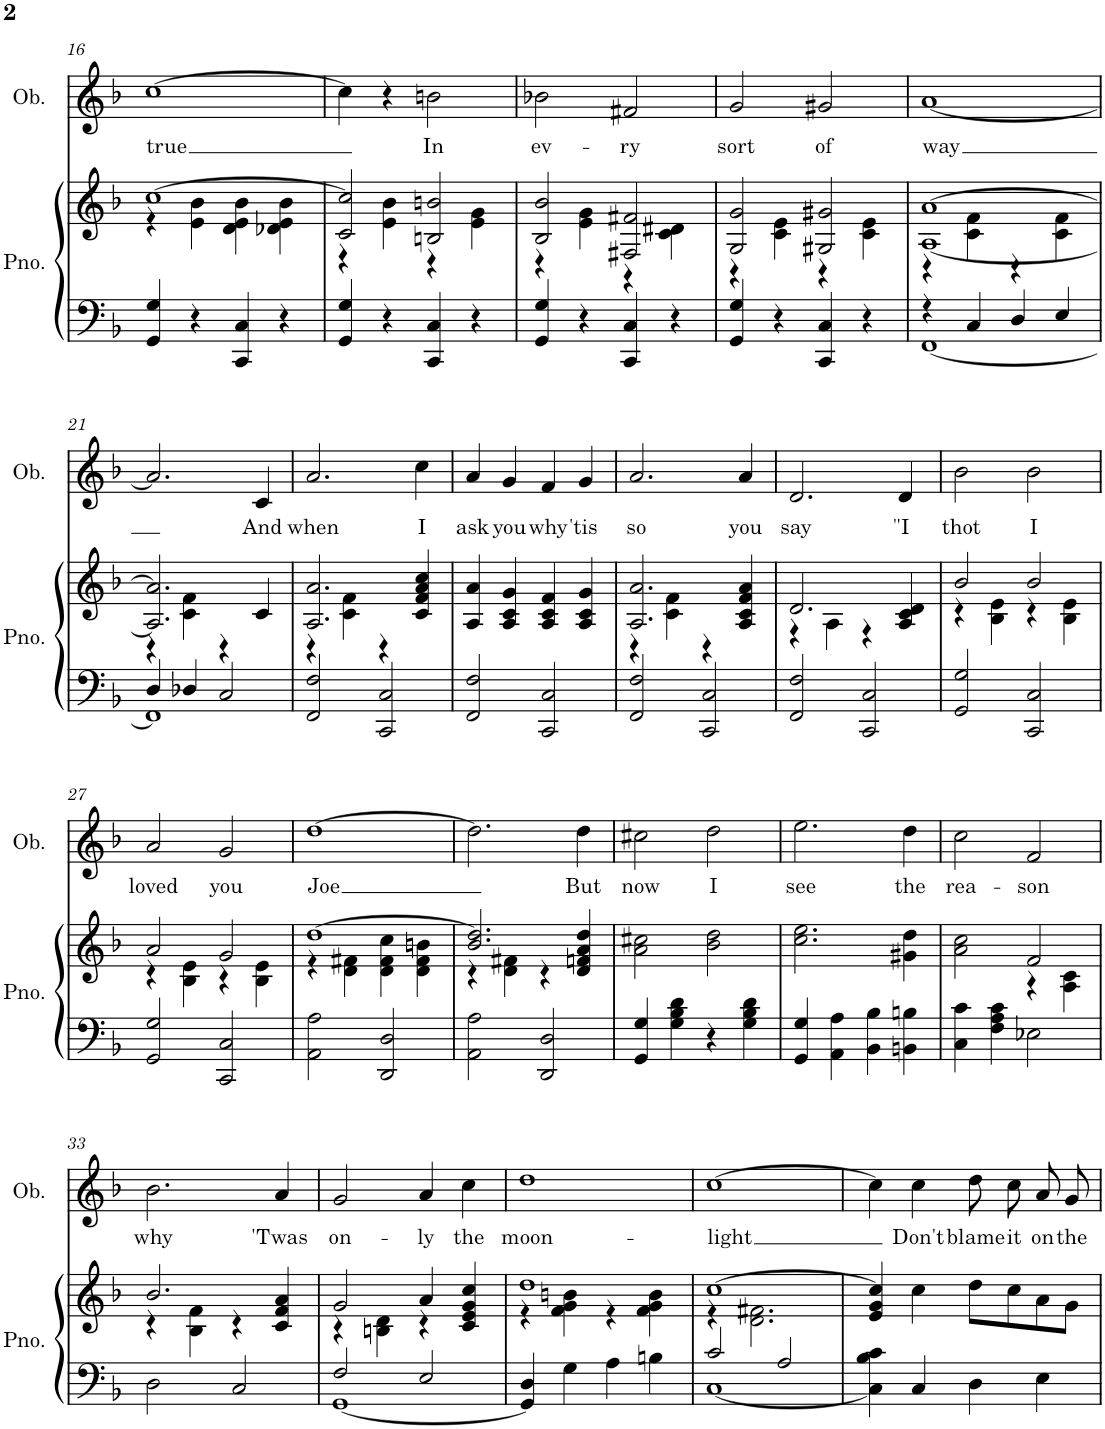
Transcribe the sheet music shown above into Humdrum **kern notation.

**kern	**kern	**kern	**text
*part2	*part2	*part1	*part1
*staff3	*staff2	*staff1	*staff1
*I"Piano	*	*I"Oboe	*
*I'Pno.	*	*I'Ob.	*
!!LO:PB:g=z
*clefF4	*clefG2	*clefG2	*
*k[b-]	*k[b-]	*k[b-]	*
*M2/2	*M2/2	*M2/2	*
*met(c|)	*met(c|)	*met(c|)	*
=16	=16	=16	=16
*	*^	*	*
!	!	!	!	!LO:LY:b
4GG/ 4G/	[1cc	4r	[1cc	true
4r	.	4e\ 4b-\	.	.
4CC/ 4C/	.	4d\ 4e\ 4b-\	.	.
4r	.	4d-X\ 4e\ 4b-\	.	.
=17	=17	=17	=17	=17
4GG/ 4G/	2c/ 2cc/]	4r	4cc\]	.
4r	.	4e\ 4b-\	4r	.
!	!	!	!	!LO:LY:b
4CC/ 4C/	2Bn/ 2bn/	4r	2bn\	In
4r	.	4e\ 4g\	.	.
=18	=18	=18	=18	=18
!	!	!	!	!LO:LY:b
4GG/ 4G/	2B-/ 2b-/	4r	2b-X\	ev-
4r	.	4e\ 4g\	.	.
!	!	!	!	!LO:LY:b
4CC/ 4C/	2F#X/ 2f#X/	4r	2f#X/	-ry
4r	.	4c\ 4d#X\	.	.
=19	=19	=19	=19	=19
!	!	!	!	!LO:LY:b
4GG/ 4G/	2G/ 2g/	4r	2g/	sort
4r	.	4c\ 4e\	.	.
!	!	!	!	!LO:LY:b
4CC/ 4C/	2G#X/ 2g#X/	4r	2g#X/	of
4r	.	4c\ 4e\	.	.
=20	=20	=20	=20	=20
*^	*	*	*	*
!	!	!	!	!	!LO:LY:b
4r	[1FF	[<1A [1a	4r	[1a	way
4C/	.	.	4c\ 4f\	.	.
4D/	.	.	4r	.	.
4E/	.	.	4c\ 4f\	.	.
!!LO:LB:g=z
=21	=21	=21	=21	=21	=21
4D/	1FF]	2.A/] 2.a/]	4r	2.a/]	.
4D-X/	.	.	4c\ 4f\	.	.
2C/	.	.	4r	.	.
!	!	!	!	!	!LO:LY:b
.	.	4c/	4ryy	4c/	And
*v	*v	*	*	*	*
=22	=22	=22	=22	=22
!	!	!	!	!LO:LY:b
2FF/ 2F/	2.A/ 2.a/	4r	2.a/	when
.	.	4c\ 4f\	.	.
2CC/ 2C/	.	4r	.	.
!	!	!	!	!LO:LY:b
.	4c/ 4f/ 4a/ 4cc/	4ryy	4cc\	I
=23	=23	=23	=23	=23
!	!	!	!	!LO:LY:b
*	*v	*v	*	*
2FF/ 2F/	4A/ 4a/	4a/	ask
!	!	!	!LO:LY:b
.	4A/ 4c/ 4g/	4g/	you
!	!	!	!LO:LY:b
2CC/ 2C/	4A/ 4c/ 4f/	4f/	why
!	!	!	!LO:LY:b
.	4A/ 4c/ 4g/	4g/	'tis
=24	=24	=24	=24
*	*^	*	*
!	!	!	!	!LO:LY:b
2FF/ 2F/	2.A/ 2.a/	4r	2.a/	so
.	.	4c\ 4f\	.	.
2CC/ 2C/	.	4r	.	.
!	!	!	!	!LO:LY:b
.	4A/ 4c/ 4f/ 4a/	4ryy	4a/	you
=25	=25	=25	=25	=25
!	!	!	!	!LO:LY:b
2FF/ 2F/	2.d/	4r	2.d/	say
.	.	4A\	.	.
2CC/ 2C/	.	4r	.	.
!	!	!	!	!LO:LY:b
.	4A/ 4c/ 4d/	4ryy	4d/	"I
=26	=26	=26	=26	=26
!	!	!	!	!LO:LY:b
2GG/ 2G/	2b-/	4r	2b-\	thot
.	.	4B-\ 4e\	.	.
!	!	!	!	!LO:LY:b
2CC/ 2C/	2b-/	4r	2b-\	I
.	.	4B-\ 4e\	.	.
!!LO:LB:g=z
=27	=27	=27	=27	=27
!	!	!	!	!LO:LY:b
2GG/ 2G/	2a/	4r	2a/	loved
.	.	4B-\ 4e\	.	.
!	!	!	!	!LO:LY:b
2CC/ 2C/	2g/	4r	2g/	you
.	.	4B-\ 4e\	.	.
=28	=28	=28	=28	=28
!	!	!	!	!LO:LY:b
2AA\ 2A\	[1dd	4r	[1dd	Joe
.	.	4d\ 4f#X\	.	.
2DD/ 2D/	.	4d\ 4f#\ 4cc\	.	.
.	.	4d\ 4f#\ 4bn\	.	.
=29	=29	=29	=29	=29
2AA\ 2A\	2.b-/ 2.dd/]	4r	2.dd\]	.
.	.	4d\ 4f#X\	.	.
2DD/ 2D/	.	4r	.	.
!	!	!	!	!LO:LY:b
.	4d/ 4fn/ 4a/ 4dd/	4ryy	4dd\	But
=30	=30	=30	=30	=30
!	!	!	!	!LO:LY:b
*	*v	*v	*	*
4GG/ 4G/	2a\ 2cc#X\	2cc#X\	now
4G\ 4B-\ 4d\	.	.	.
!	!	!	!LO:LY:b
4r	2b-\ 2dd\	2dd\	I
4G\ 4B-\ 4d\	.	.	.
=31	=31	=31	=31
!	!	!	!LO:LY:b
4GG/ 4G/	2.cc\ 2.ee\	2.ee\	see
4AA\ 4A\	.	.	.
4BB-\ 4B-\	.	.	.
!	!	!	!LO:LY:b
4BBn\ 4Bn\	4g#X\ 4dd\	4dd\	the
=32	=32	=32	=32
*	*^	*	*
!	!	!	!	!LO:LY:b
4C\ 4c\	2a\ 2cc\	2ryy	2cc\	rea-
4F\ 4A\ 4c\	.	.	.	.
!	!	!	!	!LO:LY:b
2E-X\	2f/	4r	2f/	-son
.	.	4A\ 4c\	.	.
!!LO:LB:g=z
=33	=33	=33	=33	=33
!	!	!	!	!LO:LY:b
2D\	2.b-/	4r	2.b-\	why
.	.	4B-\ 4f\	.	.
2C/	.	4r	.	.
!	!	!	!	!LO:LY:b
.	4c/ 4f/ 4a/	4ryy	4a/	'Twas
=34	=34	=34	=34	=34
*^	*	*	*	*
!	!	!	!	!	!LO:LY:b
2F/	[1GG	2g/	4r	2g/	on-
.	.	.	4Bn\ 4d\	.	.
!	!	!	!	!	!LO:LY:b
2E/	.	4a/	4r	4a/	-ly
!	!	!	!	!	!LO:LY:b
.	.	4c/ 4e/ 4g/ 4cc/	4ryy	4cc\	the
*v	*v	*	*	*	*
=35	=35	=35	=35	=35
!	!	!	!	!LO:LY:b
4GG/] 4D/	1dd	4r	1dd	moon-
4G\	.	4f\ 4g\ 4bn\	.	.
4A\	.	4r	.	.
4Bn\	.	4f\ 4g\ 4b\	.	.
=36	=36	=36	=36	=36
*^	*	*	*	*
!	!	!	!	!	!LO:LY:b
2c/	[1C	[1cc	4r	[1cc	-light
.	.	.	2.d\ 2.f#X\	.	.
2A/	.	.	.	.	.
*v	*v	*	*	*	*
*	*v	*v	*	*
=37	=37	=37	=37
4C\] 4B-\ 4c\	4e/ 4g/ 4cc/]	4cc\]	.
!	!	!	!LO:LY:b
4C/	4cc\	4cc\	Don't
!	!	!	!LO:LY:b
4D\	8dd\L	8dd\L	blame
!	!	!	!LO:LY:b
.	8cc\	8cc\	it
!	!	!	!LO:LY:b
4E\	8a\	8a\	on
!	!	!	!LO:LY:b
.	8g\J	8g\J	the
=	=	=	=
*-	*-	*-	*-
